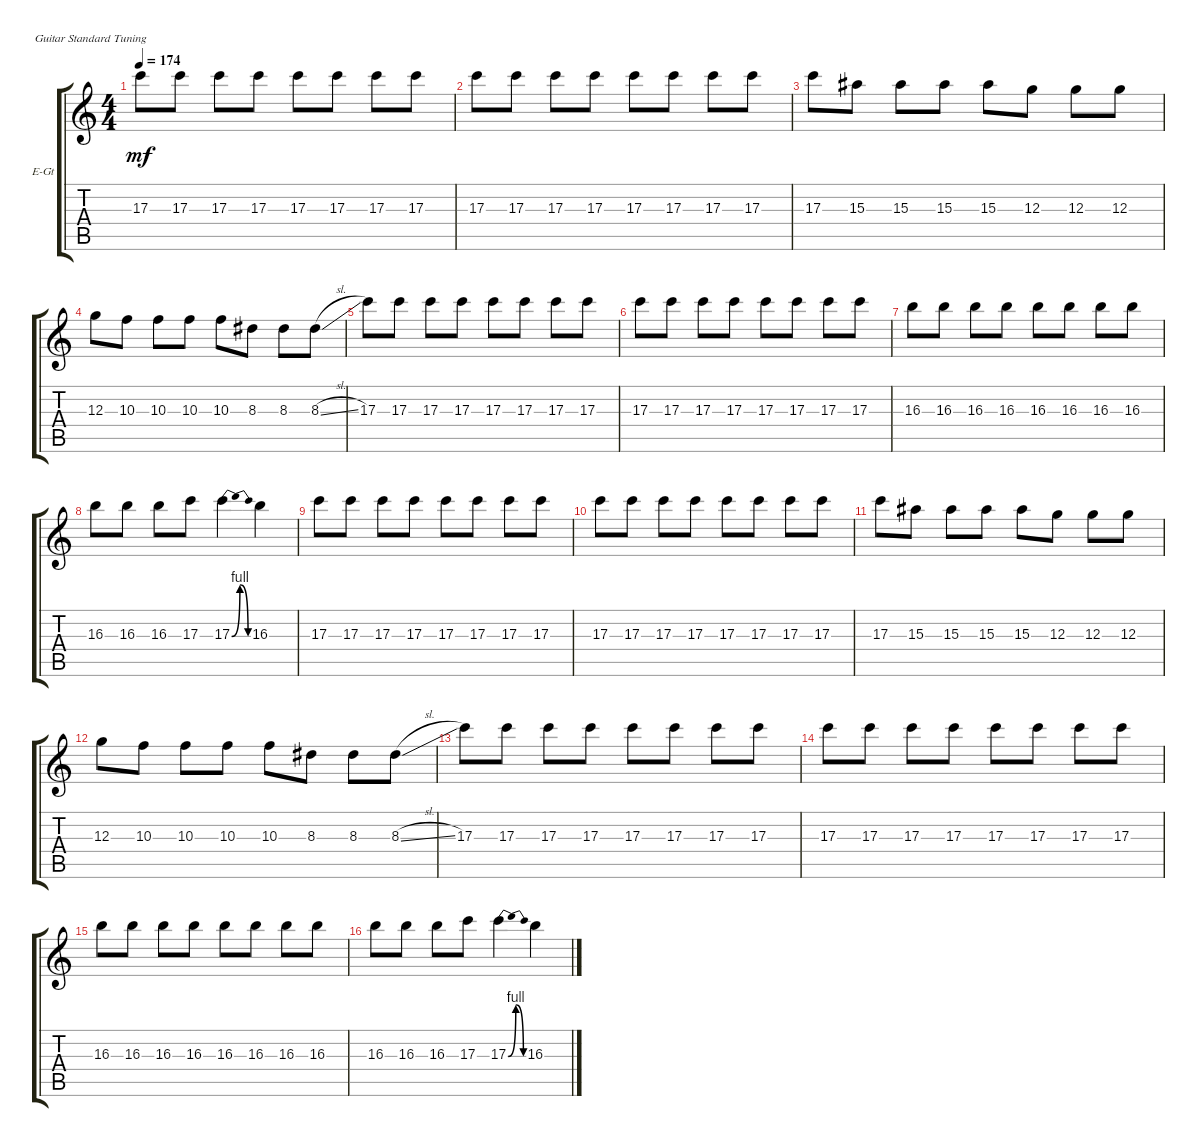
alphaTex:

\defaultSystemsLayout 4
\bracketExtendMode groupsimilarinstruments
\firstSystemTrackNameOrientation horizontal
\otherSystemsTrackNameOrientation horizontal
\track ("Electric Guitar" "E-Gt") {instrument overdrivenguitar}
\staff {score tabs}
\tuning (E4 B3 G3 D3 A2 E2)
\ts (4 4)
\tempo 174
\clef g2
\ks c
17.3.8{dy mf} 17.3.8 17.3.8 17.3.8 17.3.8 17.3.8 17.3.8 17.3.8 |
17.3.8 17.3.8 17.3.8 17.3.8 17.3.8 17.3.8 17.3.8 17.3.8 |
17.3.8 15.3.8 15.3.8 15.3.8 15.3.8 12.3.8 12.3.8 12.3.8 |
12.3.8 10.3.8 10.3.8 10.3.8 10.3.8 8.3.8 8.3.8 8.3{sl}.8 |
17.3.8 17.3.8 17.3.8 17.3.8 17.3.8 17.3.8 17.3.8 17.3.8 |
17.3.8 17.3.8 17.3.8 17.3.8 17.3.8 17.3.8 17.3.8 17.3.8 |
16.3.8 16.3.8 16.3.8 16.3.8 16.3.8 16.3.8 16.3.8 16.3.8 |
16.3.8 16.3.8 16.3.8 17.3.8 17.3{be (bendrelease 0 0 10.2 4 20.4 4 30 0)}.4 16.3.4 |
17.3.8 17.3.8 17.3.8 17.3.8 17.3.8 17.3.8 17.3.8 17.3.8 |
17.3.8 17.3.8 17.3.8 17.3.8 17.3.8 17.3.8 17.3.8 17.3.8 |
17.3.8 15.3.8 15.3.8 15.3.8 15.3.8 12.3.8 12.3.8 12.3.8 |
12.3.8 10.3.8 10.3.8 10.3.8 10.3.8 8.3.8 8.3.8 8.3{sl}.8 |
17.3.8 17.3.8 17.3.8 17.3.8 17.3.8 17.3.8 17.3.8 17.3.8 |
17.3.8 17.3.8 17.3.8 17.3.8 17.3.8 17.3.8 17.3.8 17.3.8 |
16.3.8 16.3.8 16.3.8 16.3.8 16.3.8 16.3.8 16.3.8 16.3.8 |
16.3.8 16.3.8 16.3.8 17.3.8 17.3{be (bendrelease 0 0 10.2 4 20.4 4 30 0)}.4 16.3.4
